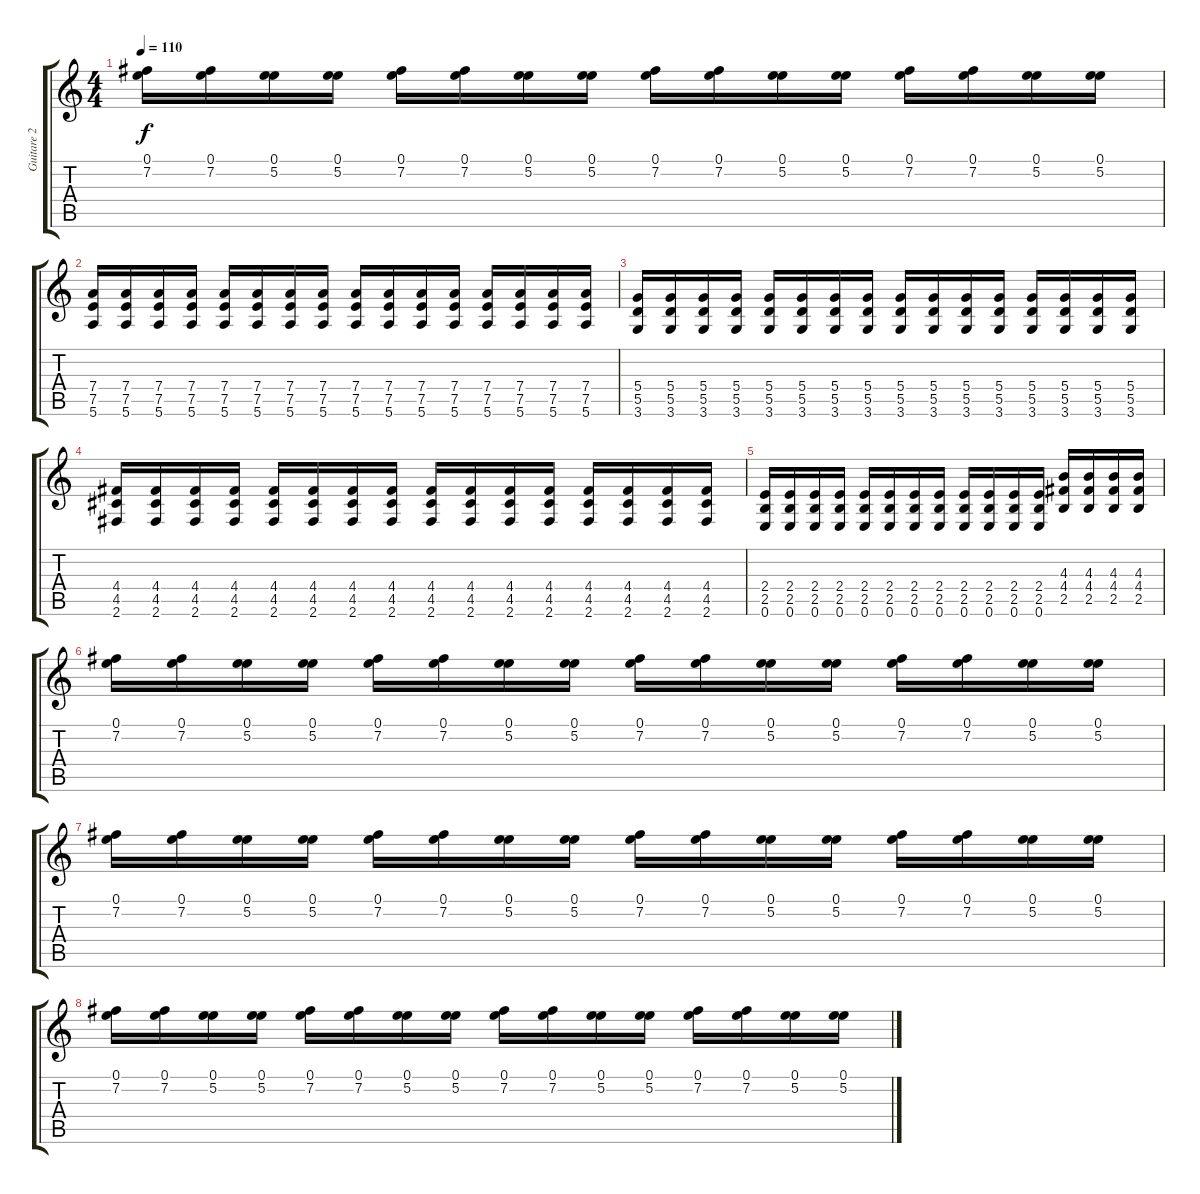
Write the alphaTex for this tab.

\track ("Guitare 2" "Guitare 2") {instrument distortionguitar}
\staff {score tabs}
\tuning (E4 B3 G3 D3 A2 E2) {hide}
\ts (4 4)
\tempo 110
\clef g2
\ks c
(0.1 7.2).16{dy f} (0.1 7.2).16 (0.1 5.2).16 (0.1 5.2).16 (0.1 7.2).16 (0.1 7.2).16 (0.1 5.2).16 (0.1 5.2).16 (0.1 7.2).16 (0.1 7.2).16 (0.1 5.2).16 (0.1 5.2).16 (0.1 7.2).16 (0.1 7.2).16 (0.1 5.2).16 (0.1 5.2).16 |
(7.4 7.5 5.6).16 (7.4 7.5 5.6).16 (7.4 7.5 5.6).16 (7.4 7.5 5.6).16 (7.4 7.5 5.6).16 (7.4 7.5 5.6).16 (7.4 7.5 5.6).16 (7.4 7.5 5.6).16 (7.4 7.5 5.6).16 (7.4 7.5 5.6).16 (7.4 7.5 5.6).16 (7.4 7.5 5.6).16 (7.4 7.5 5.6).16 (7.4 7.5 5.6).16 (7.4 7.5 5.6).16 (7.4 7.5 5.6).16 |
(5.4 5.5 3.6).16 (5.4 5.5 3.6).16 (5.4 5.5 3.6).16 (5.4 5.5 3.6).16 (5.4 5.5 3.6).16 (5.4 5.5 3.6).16 (5.4 5.5 3.6).16 (5.4 5.5 3.6).16 (5.4 5.5 3.6).16 (5.4 5.5 3.6).16 (5.4 5.5 3.6).16 (5.4 5.5 3.6).16 (5.4 5.5 3.6).16 (5.4 5.5 3.6).16 (5.4 5.5 3.6).16 (5.4 5.5 3.6).16 |
(4.4 4.5 2.6).16 (4.4 4.5 2.6).16 (4.4 4.5 2.6).16 (4.4 4.5 2.6).16 (4.4 4.5 2.6).16 (4.4 4.5 2.6).16 (4.4 4.5 2.6).16 (4.4 4.5 2.6).16 (4.4 4.5 2.6).16 (4.4 4.5 2.6).16 (4.4 4.5 2.6).16 (4.4 4.5 2.6).16 (4.4 4.5 2.6).16 (4.4 4.5 2.6).16 (4.4 4.5 2.6).16 (4.4 4.5 2.6).16 |
(2.4 2.5 0.6).16 (2.4 2.5 0.6).16 (2.4 2.5 0.6).16 (2.4 2.5 0.6).16 (2.4 2.5 0.6).16 (2.4 2.5 0.6).16 (2.4 2.5 0.6).16 (2.4 2.5 0.6).16 (2.4 2.5 0.6).16 (2.4 2.5 0.6).16 (2.4 2.5 0.6).16 (2.4 2.5 0.6).16 (4.3 4.4 2.5).16 (4.3 4.4 2.5).16 (4.3 4.4 2.5).16 (4.3 4.4 2.5).16 |
(0.1 7.2).16 (0.1 7.2).16 (0.1 5.2).16 (0.1 5.2).16 (0.1 7.2).16 (0.1 7.2).16 (0.1 5.2).16 (0.1 5.2).16 (0.1 7.2).16 (0.1 7.2).16 (0.1 5.2).16 (0.1 5.2).16 (0.1 7.2).16 (0.1 7.2).16 (0.1 5.2).16 (0.1 5.2).16 |
(0.1 7.2).16 (0.1 7.2).16 (0.1 5.2).16 (0.1 5.2).16 (0.1 7.2).16 (0.1 7.2).16 (0.1 5.2).16 (0.1 5.2).16 (0.1 7.2).16 (0.1 7.2).16 (0.1 5.2).16 (0.1 5.2).16 (0.1 7.2).16 (0.1 7.2).16 (0.1 5.2).16 (0.1 5.2).16 |
(0.1 7.2).16 (0.1 7.2).16 (0.1 5.2).16 (0.1 5.2).16 (0.1 7.2).16 (0.1 7.2).16 (0.1 5.2).16 (0.1 5.2).16 (0.1 7.2).16 (0.1 7.2).16 (0.1 5.2).16 (0.1 5.2).16 (0.1 7.2).16 (0.1 7.2).16 (0.1 5.2).16 (0.1 5.2).16
